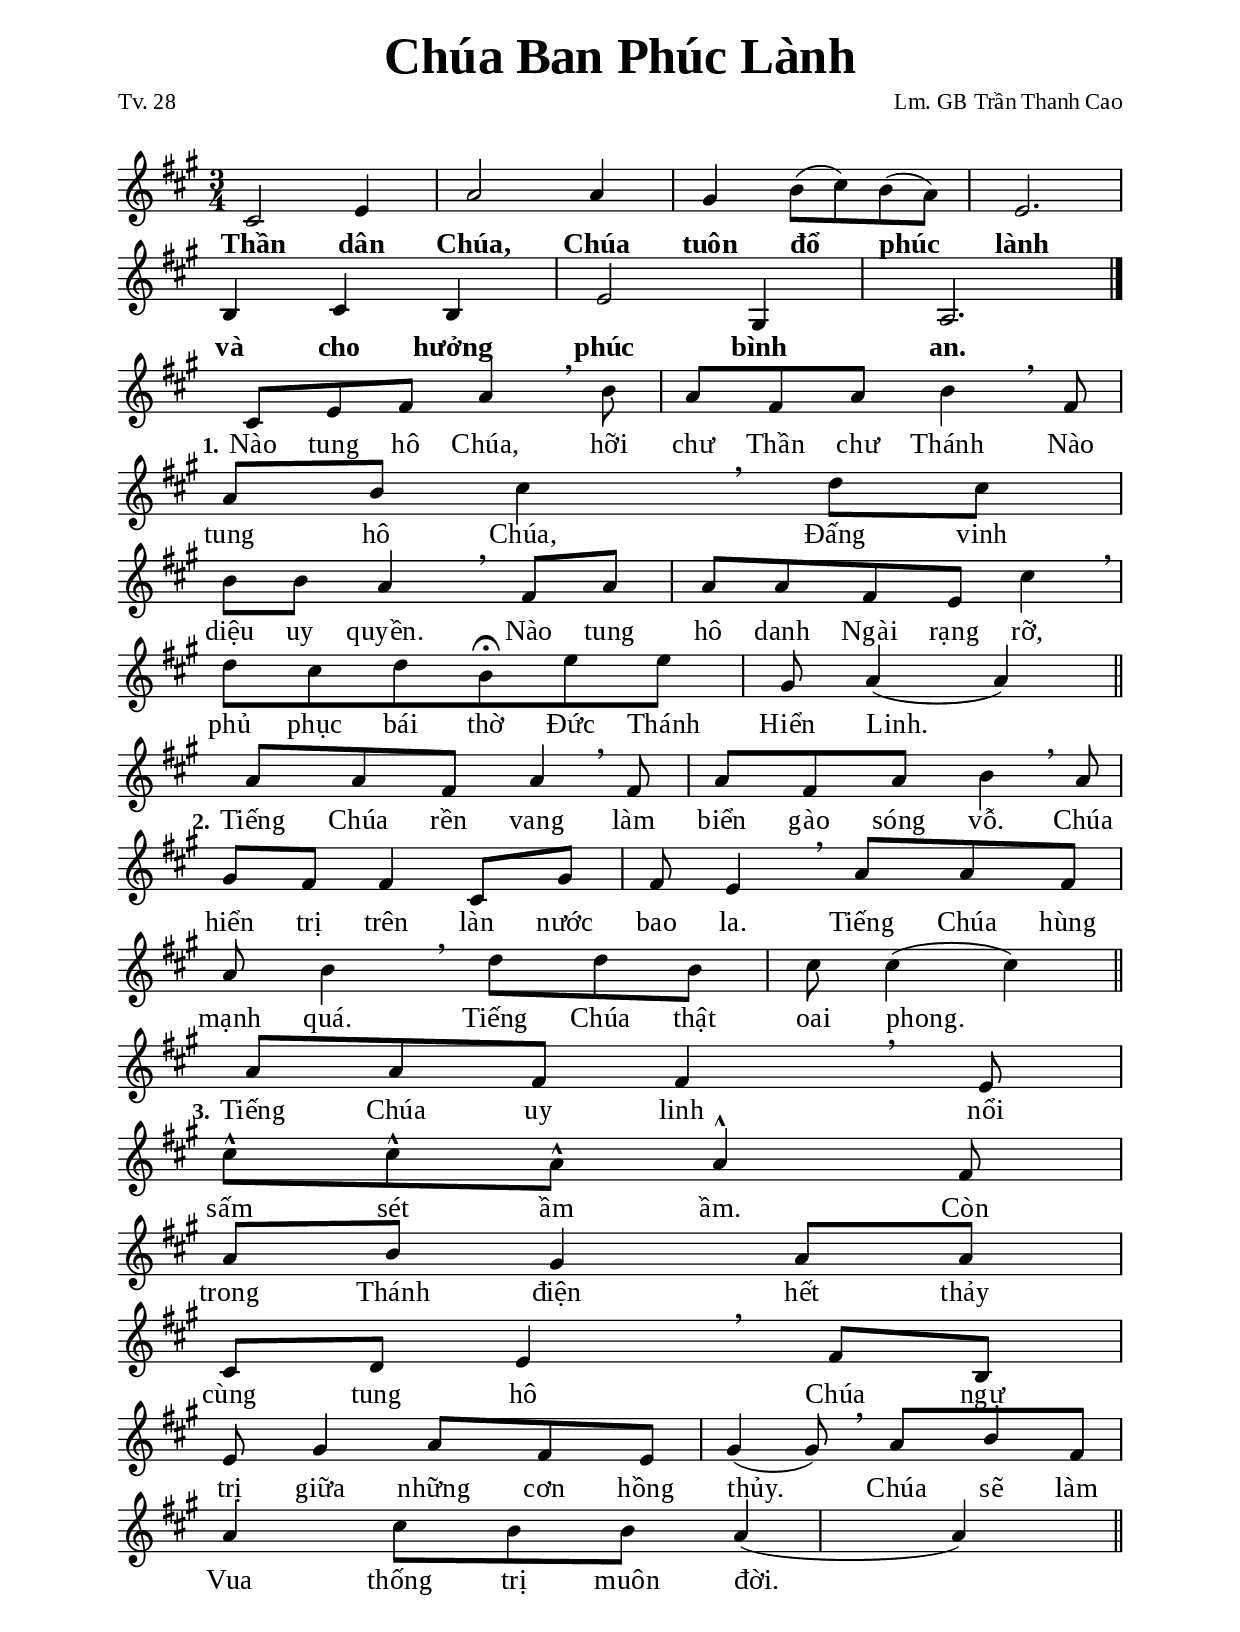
% Cài đặt chung
\version "2.22.1"
\include "english.ly"

\header {
  title = \markup { \fontsize #3 "Chúa Ban Phúc Lành" }
  poet = "Tv. 28"
  composer = "Lm. GB Trần Thanh Cao"
  arranger = " "
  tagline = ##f
}

% Nhạc điệp khúc
nhacDiepKhuc= \relative c' {
  cs2 e4 |
  a2 a4 |
  gs4 b8 (cs) b (a) |
  e2. |
  b4 cs b |
  e2 gs,4 |
  a2. \bar "|."
}

% Nhạc phiên khúc
nhacPhienKhucMot = \relative c' {
  cs8 e fs a4 \breathe
  b8 a fs a b4 \breathe
  fs8 a b cs4 \breathe
  d8 cs b b a4 \breathe
  fs8 a a a fs e cs'4 \breathe
  d8 cs d b \fermata
  e e gs, a4 (a) \bar "||"
}

nhacPhienKhucHai = \relative c'' {
  a8 a fs a4 \breathe
  fs8 a fs a b4 \breathe
  a8 gs fs fs4 cs8 gs' fs e4 \breathe
  a8 a fs a b4 \breathe
  d8 d b cs cs4 (cs) \bar "||"
}

nhacPhienKhucBa = \relative c'' {
  a8 a fs fs4 \breathe
  e8 cs'^^ cs^^ a^^ a4^^
  fs8 a b gs4 a8 a cs, d e4 \breathe
  fs8 b, e gs4 a8 fs e gs4 (gs8) \breathe
  a b fs a4 cs8 b b a4 (a) \bar "||"
}

% Lời điệp khúc
loiDiepKhuc = \lyricmode {
  \override Lyrics.LyricText.font-series = #'bold
  Thần dân Chúa, Chúa tuôn đổ phúc lành
  và cho hưởng phúc bình an.
}

% Lời phiên khúc
loiPhienKhucMot = \lyricmode {
  \set stanza = #"1."
  Nào tung hô Chúa, hỡi chư Thần chư Thánh
  Nào tung hô Chúa, Đấng vinh diệu uy quyền.
  Nào tung hô danh Ngài rạng rỡ,
  phủ phục bái thờ Đức Thánh Hiển Linh.
}

loiPhienKhucHai = \lyricmode {
  \set stanza = #"2."
  Tiếng Chúa rền vang làm biển gào sóng vỗ.
  Chúa hiển trị trên làn nước bao la.
  Tiếng Chúa hùng mạnh quá.
  Tiếng Chúa thật oai phong.
}

loiPhienKhucBa = \lyricmode {
  \set stanza = #"3."
  Tiếng Chúa uy linh nổi sấm sét ầm ầm.
  Còn trong Thánh điện hết thảy cùng tung hô
  Chúa ngự trị giữa những cơn hồng thủy.
  Chúa sẽ làm Vua thống trị muôn đời.
}

% Dàn trang
\paper {
  #(set-paper-size "a4")
  top-margin = 15\mm
  bottom-margin = 15\mm
  left-margin = 20\mm
  right-margin = 20\mm
  indent = #0
  #(define fonts
    (make-pango-font-tree
      "Liberation Serif"
      "Liberation Serif"
      "Liberation Serif"
      (/ 20 20)))
  page-count = #1
  system-system-spacing = #'((basic-distance . 13))
  score-system-spacing = #'((basic-distance . 13))
}

% Thiết lập tông và nhịp
TongNhip = { \key a \major \time 3/4 }

\score {
  \new ChoirStaff <<
    \new Staff = diepKhuc \with {
        \consists "Merge_rests_engraver"
        %\magnifyStaff #(magstep +1)
      }
      <<
      \new Voice = beSop {
        \TongNhip \stemNeutral \nhacDiepKhuc
      }
    >>
    \new Lyrics \lyricsto beSop \loiDiepKhuc
  >>
  \layout {
    \override Lyrics.LyricText.font-series = #'bold
    \override Lyrics.LyricText.font-size = #+2
    \override Lyrics.LyricSpace.minimum-distance = #5
    \override Score.BarNumber.break-visibility = ##(#f #f #f)
    \override Score.SpacingSpanner.uniform-stretching = ##t
  }
}

\score {
  \new ChoirStaff <<
    \new Staff = phienKhuc \with {
        %\magnifyStaff #(magstep +1)
      }
      <<
      \new Voice = beSop {
        \TongNhip \nhacPhienKhucMot
      }
    >>
    \new Lyrics \lyricsto beSop \loiPhienKhucMot
  >>
  \layout {
    \override Staff.TimeSignature.transparent = ##t
    \override Lyrics.LyricText.font-size = #+2
    \override Lyrics.LyricSpace.minimum-distance = #3
    \override Score.BarNumber.break-visibility = ##(#f #f #f)
    \override Score.SpacingSpanner.uniform-stretching = ##t
    \set Score.barAlways = ##t
    \set Score.defaultBarType = ""
  } 
}

\score {
  \new ChoirStaff <<
    \new Staff = phienKhuc \with {
        %\magnifyStaff #(magstep +1)
      }
      <<
      \new Voice = beSop {
        \TongNhip \nhacPhienKhucHai
      }
    >>
    \new Lyrics \lyricsto beSop \loiPhienKhucHai
  >>
  \layout {
    \override Staff.TimeSignature.transparent = ##t
    \override Lyrics.LyricText.font-size = #+2
    \override Lyrics.LyricSpace.minimum-distance = #4
    \override Score.BarNumber.break-visibility = ##(#f #f #f)
    \override Score.SpacingSpanner.uniform-stretching = ##t
    \set Score.barAlways = ##t
    \set Score.defaultBarType = ""
  } 
}

\score {
  \new ChoirStaff <<
    \new Staff = phienKhuc \with {
        %\magnifyStaff #(magstep +1)
      }
      <<
      \new Voice = beSop {
        \TongNhip \nhacPhienKhucBa
      }
    >>
    \new Lyrics \lyricsto beSop \loiPhienKhucBa
  >>
  \layout {
    \override Staff.TimeSignature.transparent = ##t
    \override Lyrics.LyricText.font-size = #+2
    \override Lyrics.LyricSpace.minimum-distance = #5
    \override Score.BarNumber.break-visibility = ##(#f #f #f)
    \override Score.SpacingSpanner.uniform-stretching = ##t
    \set Score.barAlways = ##t
    \set Score.defaultBarType = ""
  } 
}
